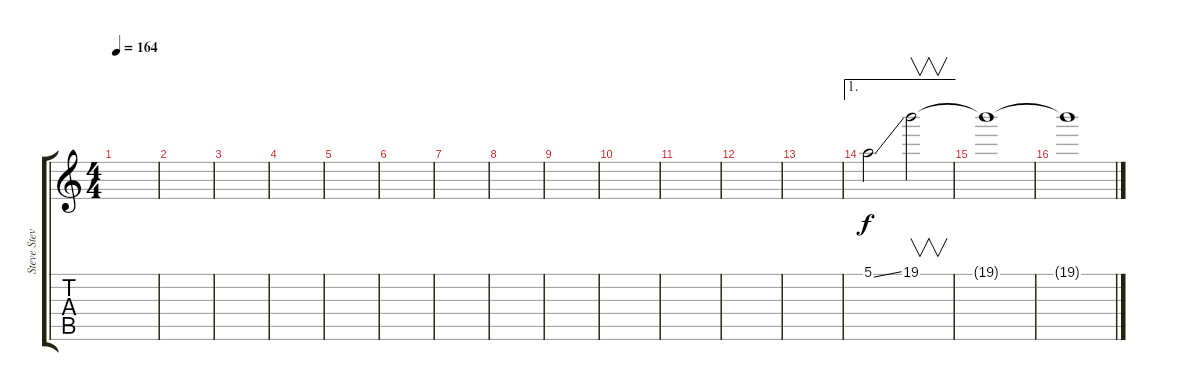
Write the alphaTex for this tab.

\track ("Steve Stevens" "Steve Stev") {instrument distortionguitar}
\staff {score tabs}
\tuning (E4 B3 G3 D3 A2 E2) {hide}
\ts (4 4)
\tempo 164
\clef g2
\ks c
|
|
|
|
|
|
|
|
|
|
|
|
|
\ae 1
5.1{ss}.2 19.1.2{v} |
19.1{t}.1 |
19.1{t}.1
